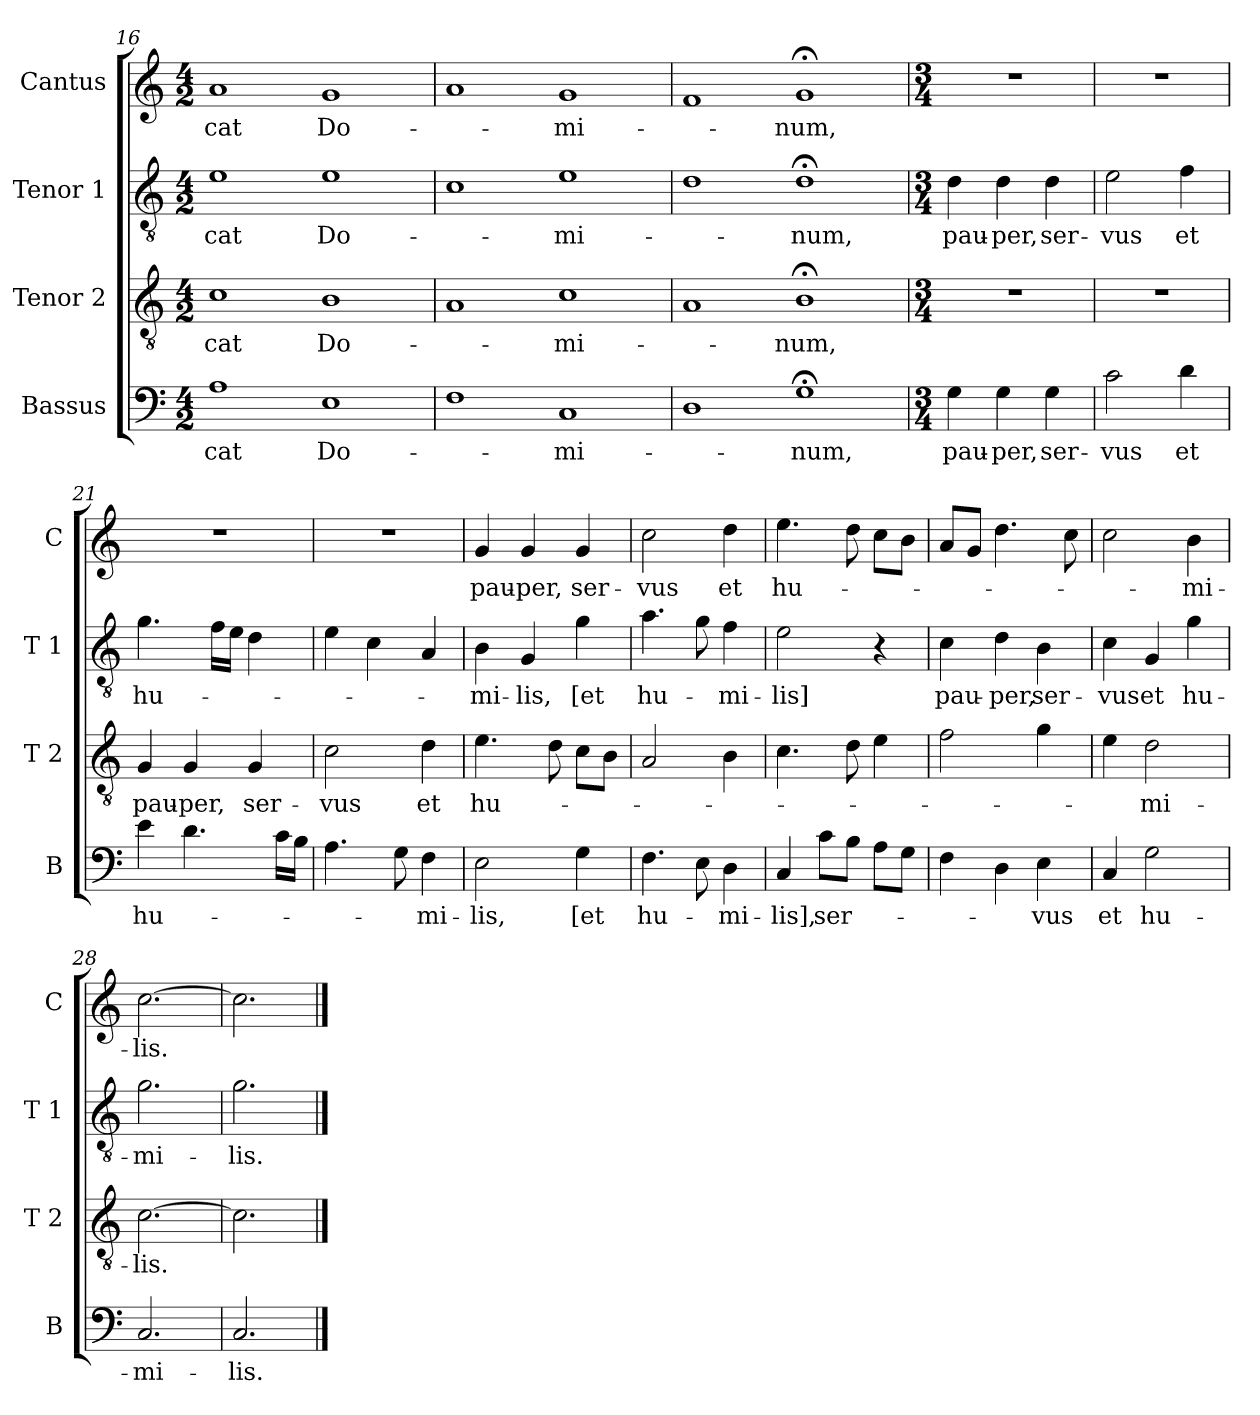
**kern	**text	**kern	**text	**kern	**text	**kern	**text
*part4	*part4	*part3	*part3	*part2	*part2	*part1	*part1
*staff4	*staff4	*staff3	*staff3	*staff2	*staff2	*staff1	*staff1
*I"Bassus	*	*I"Tenor 2	*	*I"Tenor 1	*	*I"Cantus	*
*I'B	*	*I'T 2	*	*I'T 1	*	*I'C	*
*clefF4	*	*clefGv2	*	*clefGv2	*	*clefG2	*
*k[]	*	*k[]	*	*k[]	*	*k[]	*
*C:	*	*C:	*	*C:	*	*C:	*
*M4/2	*	*M4/2	*	*M4/2	*	*M4/2	*
=16	=16	=16	=16	=16	=16	=16	=16
!	!LO:LY:b	!	!LO:LY:b	!	!LO:LY:b	!	!LO:LY:b
1A	-cat	1c	-cat	1e	-cat	1a	-cat
!	!LO:LY:b	!	!LO:LY:b	!	!LO:LY:b	!	!LO:LY:b
1E	Do-	1B	Do-	1e	Do-	1g	Do-
=17	=17	=17	=17	=17	=17	=17	=17
1F	.	1A	.	1c	.	1a	.
!	!LO:LY:b	!	!LO:LY:b	!	!LO:LY:b	!	!LO:LY:b
1C	-mi-	1c	-mi-	1e	-mi-	1g	-mi-
!!LO:LB:g=z
=18	=18	=18	=18	=18	=18	=18	=18
1D	.	1A	.	1d	.	1f	.
!	!LO:LY:b	!	!LO:LY:b	!	!LO:LY:b	!	!LO:LY:b
1G;<	-num,	1B;<	-num,	1d;<	-num,	1g;<	-num,
=19	=19	=19	=19	=19	=19	=19	=19
*M3/4	*	*M3/4	*	*M3/4	*	*M3/4	*
!	!LO:LY:b	!	!	!	!LO:LY:b	!	!
4G\	pau-	2.r	.	4d\	pau-	2.r	.
!	!LO:LY:b	!	!	!	!LO:LY:b	!	!
4G\	-per,	.	.	4d\	-per,	.	.
!	!LO:LY:b	!	!	!	!LO:LY:b	!	!
4G\	ser-	.	.	4d\	ser-	.	.
=20	=20	=20	=20	=20	=20	=20	=20
!	!LO:LY:b	!	!	!	!LO:LY:b	!	!
2c\	-vus	2.r	.	2e\	-vus	2.r	.
!	!LO:LY:b	!	!	!	!LO:LY:b	!	!
4d\	et	.	.	4f\	et	.	.
=21	=21	=21	=21	=21	=21	=21	=21
!	!LO:LY:b	!	!LO:LY:b	!	!LO:LY:b	!	!
4e\	hu-	4G/	pau-	4.g\	hu-	2.r	.
!	!	!	!LO:LY:b	!	!	!	!
4.d\	.	4G/	-per,	.	.	.	.
.	.	.	.	16f\LL	.	.	.
.	.	.	.	16e\JJ	.	.	.
!	!	!	!LO:LY:b	!	!	!	!
.	.	4G/	ser-	4d\	.	.	.
16c\LL	.	.	.	.	.	.	.
16B\JJ	.	.	.	.	.	.	.
=22	=22	=22	=22	=22	=22	=22	=22
!	!	!	!LO:LY:b	!	!	!	!
4.A\	.	2c\	-vus	4e\	.	2.r	.
.	.	.	.	4c\	.	.	.
8G\	.	.	.	.	.	.	.
!	!LO:LY:b	!	!LO:LY:b	!	!	!	!
4F\	-mi-	4d\	et	4A/	.	.	.
=23	=23	=23	=23	=23	=23	=23	=23
!	!LO:LY:b	!	!LO:LY:b	!	!LO:LY:b	!	!LO:LY:b
2E\	-lis,	4.e\	hu-	4B\	-mi-	4g/	pau-
!	!	!	!	!	!LO:LY:b	!	!LO:LY:b
.	.	.	.	4G/	-lis,	4g/	-per,
.	.	8d\	.	.	.	.	.
!	!LO:LY:b	!	!	!	!LO:LY:b	!	!LO:LY:b
4G\	[et	8c\L	.	4g\	[et	4g/	ser-
.	.	8B\J	.	.	.	.	.
!!LO:LB:g=z
=24	=24	=24	=24	=24	=24	=24	=24
!	!LO:LY:b	!	!	!	!LO:LY:b	!	!LO:LY:b
4.F\	hu-	2A/	.	4.a\	hu-	2cc\	-vus
8E\	.	.	.	8g\	.	.	.
!	!LO:LY:b	!	!	!	!LO:LY:b	!	!LO:LY:b
4D\	-mi-	4B\	.	4f\	-mi-	4dd\	et
=25	=25	=25	=25	=25	=25	=25	=25
!	!LO:LY:b	!	!	!	!LO:LY:b	!	!LO:LY:b
4C/	-lis],	4.c\	.	2e\	-lis]	4.ee\	hu-
!	!LO:LY:b	!	!	!	!	!	!
8c\L	ser-	.	.	.	.	.	.
8B\J	.	8d\	.	.	.	8dd\	.
8A\L	.	4e\	.	4r	.	8cc\L	.
8G\J	.	.	.	.	.	8b\J	.
=26	=26	=26	=26	=26	=26	=26	=26
!	!	!	!	!	!LO:LY:b	!	!
4F\	.	2f\	.	4c\	pau-	8a/L	.
.	.	.	.	.	.	8g/J	.
!	!	!	!	!	!LO:LY:b	!	!
4D\	.	.	.	4d\	-per,	4.dd\	.
!	!LO:LY:b	!	!	!	!LO:LY:b	!	!
4E\	-vus	4g\	.	4B\	ser-	.	.
.	.	.	.	.	.	8cc\	.
=27	=27	=27	=27	=27	=27	=27	=27
!	!LO:LY:b	!	!	!	!LO:LY:b	!	!
4C/	et	4e\	.	4c\	-vus	2cc\	.
!	!LO:LY:b	!	!LO:LY:b	!	!LO:LY:b	!	!
2G\	hu-	2d\	-mi-	4G/	et	.	.
!	!	!	!	!	!LO:LY:b	!	!LO:LY:b
.	.	.	.	4g\	hu-	4b\	-mi-
=28	=28	=28	=28	=28	=28	=28	=28
!	!LO:LY:b	!	!LO:LY:b	!	!LO:LY:b	!	!LO:LY:b
2.C/	-mi-	[2.c\	-lis.	2.g\	-mi-	[2.cc\	-lis.
=29	=29	=29	=29	=29	=29	=29	=29
!	!LO:LY:b	!	!	!	!LO:LY:b	!	!
2.C/	-lis.	2.c\]	.	2.g\	-lis.	2.cc\]	.
==	==	==	==	==	==	==	==
*-	*-	*-	*-	*-	*-	*-	*-
